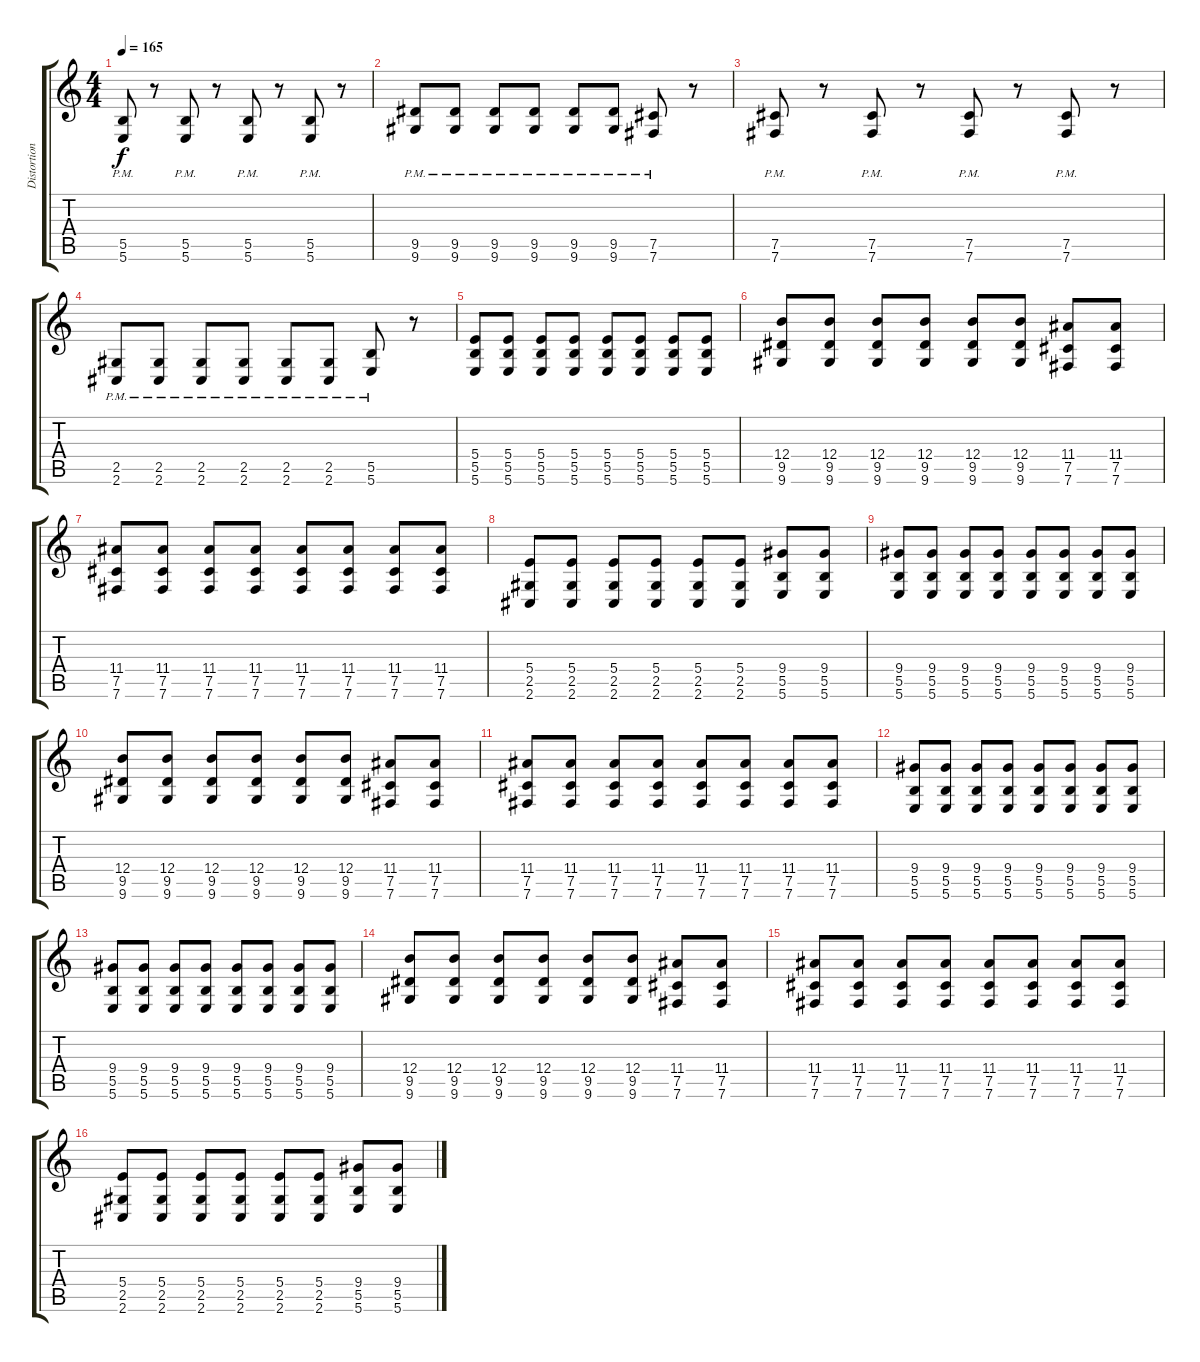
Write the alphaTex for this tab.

\track ("Distortion Guitar 1" "Distortion") {instrument distortionguitar}
\staff {score tabs}
\tuning (Db4 Ab3 E3 B2 Gb2 B1) {hide}
\ts (4 4)
\tempo 165
\clef g2
\ks c
(5.5{pm} 5.6{pm}).8{dy f} r.8 (5.5{pm} 5.6{pm}).8 r.8 (5.5{pm} 5.6{pm}).8 r.8 (5.5{pm} 5.6{pm}).8 r.8 |
(9.5{pm} 9.6{pm}).8 (9.5{pm} 9.6{pm}).8 (9.5{pm} 9.6{pm}).8 (9.5{pm} 9.6{pm}).8 (9.5{pm} 9.6{pm}).8 (9.5{pm} 9.6{pm}).8 (7.5{pm} 7.6{pm}).8 r.8 |
(7.5{pm} 7.6{pm}).8 r.8 (7.5{pm} 7.6{pm}).8 r.8 (7.5{pm} 7.6{pm}).8 r.8 (7.5{pm} 7.6{pm}).8 r.8 |
(2.5{pm} 2.6{pm}).8 (2.5{pm} 2.6{pm}).8 (2.5{pm} 2.6{pm}).8 (2.5{pm} 2.6{pm}).8 (2.5{pm} 2.6{pm}).8 (2.5{pm} 2.6{pm}).8 (5.5{pm} 5.6{pm}).8 r.8 |
(5.4 5.5 5.6).8 (5.4 5.5 5.6).8 (5.4 5.5 5.6).8 (5.4 5.5 5.6).8 (5.4 5.5 5.6).8 (5.4 5.5 5.6).8 (5.4 5.5 5.6).8 (5.4 5.5 5.6).8 |
(12.4 9.5 9.6).8 (12.4 9.5 9.6).8 (12.4 9.5 9.6).8 (12.4 9.5 9.6).8 (12.4 9.5 9.6).8 (12.4 9.5 9.6).8 (11.4 7.5 7.6).8 (11.4 7.5 7.6).8 |
(11.4 7.5 7.6).8 (11.4 7.5 7.6).8 (11.4 7.5 7.6).8 (11.4 7.5 7.6).8 (11.4 7.5 7.6).8 (11.4 7.5 7.6).8 (11.4 7.5 7.6).8 (11.4 7.5 7.6).8 |
(5.4 2.5 2.6).8 (5.4 2.5 2.6).8 (5.4 2.5 2.6).8 (5.4 2.5 2.6).8 (5.4 2.5 2.6).8 (5.4 2.5 2.6).8 (9.4 5.5 5.6).8 (9.4 5.5 5.6).8 |
(9.4 5.5 5.6).8 (9.4 5.5 5.6).8 (9.4 5.5 5.6).8 (9.4 5.5 5.6).8 (9.4 5.5 5.6).8 (9.4 5.5 5.6).8 (9.4 5.5 5.6).8 (9.4 5.5 5.6).8 |
(12.4 9.5 9.6).8 (12.4 9.5 9.6).8 (12.4 9.5 9.6).8 (12.4 9.5 9.6).8 (12.4 9.5 9.6).8 (12.4 9.5 9.6).8 (11.4 7.5 7.6).8 (11.4 7.5 7.6).8 |
(11.4 7.5 7.6).8 (11.4 7.5 7.6).8 (11.4 7.5 7.6).8 (11.4 7.5 7.6).8 (11.4 7.5 7.6).8 (11.4 7.5 7.6).8 (11.4 7.5 7.6).8 (11.4 7.5 7.6).8 |
(9.4 5.5 5.6).8 (9.4 5.5 5.6).8 (9.4 5.5 5.6).8 (9.4 5.5 5.6).8 (9.4 5.5 5.6).8 (9.4 5.5 5.6).8 (9.4 5.5 5.6).8 (9.4 5.5 5.6).8 |
(9.4 5.5 5.6).8 (9.4 5.5 5.6).8 (9.4 5.5 5.6).8 (9.4 5.5 5.6).8 (9.4 5.5 5.6).8 (9.4 5.5 5.6).8 (9.4 5.5 5.6).8 (9.4 5.5 5.6).8 |
(12.4 9.5 9.6).8 (12.4 9.5 9.6).8 (12.4 9.5 9.6).8 (12.4 9.5 9.6).8 (12.4 9.5 9.6).8 (12.4 9.5 9.6).8 (11.4 7.5 7.6).8 (11.4 7.5 7.6).8 |
(11.4 7.5 7.6).8 (11.4 7.5 7.6).8 (11.4 7.5 7.6).8 (11.4 7.5 7.6).8 (11.4 7.5 7.6).8 (11.4 7.5 7.6).8 (11.4 7.5 7.6).8 (11.4 7.5 7.6).8 |
(5.4 2.5 2.6).8 (5.4 2.5 2.6).8 (5.4 2.5 2.6).8 (5.4 2.5 2.6).8 (5.4 2.5 2.6).8 (5.4 2.5 2.6).8 (9.4 5.5 5.6).8 (9.4 5.5 5.6).8
